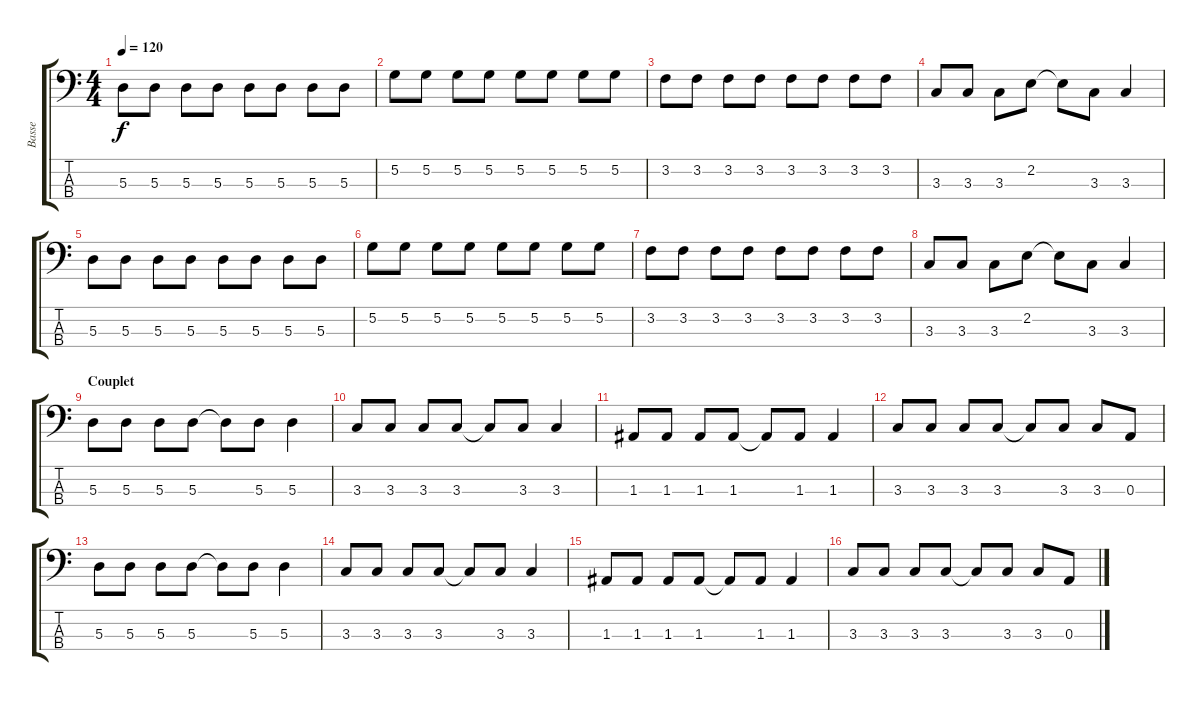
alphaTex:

\track ("Basse" "Basse") {instrument electricbassfinger}
\staff {score tabs}
\tuning (G2 D2 A1 E1) {hide}
\ts (4 4)
\tempo 120
\clef f4
\ks c
5.3.8{dy f} 5.3.8 5.3.8 5.3.8 5.3.8 5.3.8 5.3.8 5.3.8 |
5.2.8 5.2.8 5.2.8 5.2.8 5.2.8 5.2.8 5.2.8 5.2.8 |
3.2.8 3.2.8 3.2.8 3.2.8 3.2.8 3.2.8 3.2.8 3.2.8 |
3.3.8 3.3.8 3.3.8 2.2.8 2.2{t}.8 3.3.8 3.3.4 |
5.3.8 5.3.8 5.3.8 5.3.8 5.3.8 5.3.8 5.3.8 5.3.8 |
5.2.8 5.2.8 5.2.8 5.2.8 5.2.8 5.2.8 5.2.8 5.2.8 |
3.2.8 3.2.8 3.2.8 3.2.8 3.2.8 3.2.8 3.2.8 3.2.8 |
3.3.8 3.3.8 3.3.8 2.2.8 2.2{t}.8 3.3.8 3.3.4 |
\section ("" "Couplet")
5.3.8 5.3.8 5.3.8 5.3.8 5.3{t}.8 5.3.8 5.3.4 |
3.3.8 3.3.8 3.3.8 3.3.8 3.3{t}.8 3.3.8 3.3.4 |
1.3.8 1.3.8 1.3.8 1.3.8 1.3{t}.8 1.3.8 1.3.4 |
3.3.8 3.3.8 3.3.8 3.3.8 3.3{t}.8 3.3.8 3.3.8 0.3.8 |
5.3.8 5.3.8 5.3.8 5.3.8 5.3{t}.8 5.3.8 5.3.4 |
3.3.8 3.3.8 3.3.8 3.3.8 3.3{t}.8 3.3.8 3.3.4 |
1.3.8 1.3.8 1.3.8 1.3.8 1.3{t}.8 1.3.8 1.3.4 |
3.3.8 3.3.8 3.3.8 3.3.8 3.3{t}.8 3.3.8 3.3.8 0.3.8
